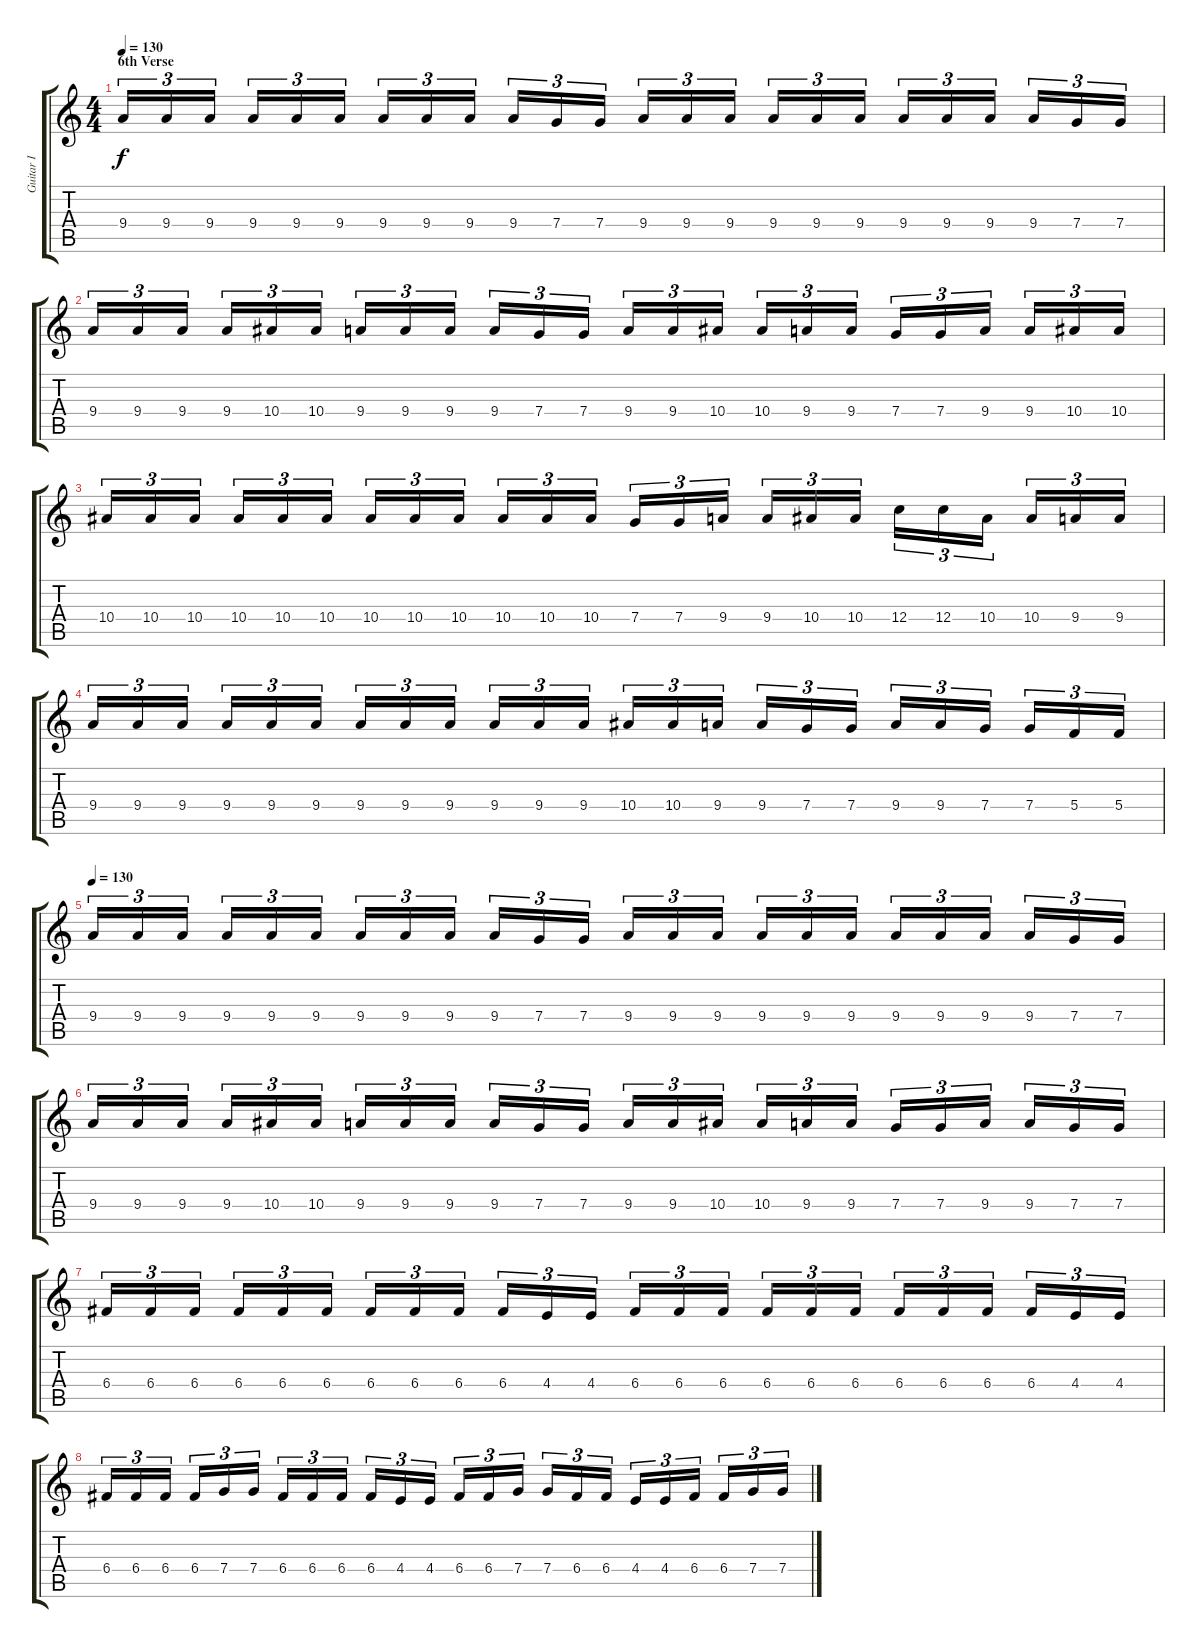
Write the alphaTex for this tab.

\track ("Guitar I" "Guitar I") {instrument distortionguitar}
\staff {score tabs}
\tuning (D4 A3 F3 C3 G2 D2) {hide}
\ts (4 4)
\section ("" "6th Verse")
\tempo 130
\clef g2
\ks c
9.4.16{tu (3 2) dy f} 9.4.16{tu (3 2)} 9.4.16{tu (3 2)} 9.4.16{tu (3 2)} 9.4.16{tu (3 2)} 9.4.16{tu (3 2)} 9.4.16{tu (3 2)} 9.4.16{tu (3 2)} 9.4.16{tu (3 2)} 9.4.16{tu (3 2)} 7.4.16{tu (3 2)} 7.4.16{tu (3 2)} 9.4.16{tu (3 2)} 9.4.16{tu (3 2)} 9.4.16{tu (3 2)} 9.4.16{tu (3 2)} 9.4.16{tu (3 2)} 9.4.16{tu (3 2)} 9.4.16{tu (3 2)} 9.4.16{tu (3 2)} 9.4.16{tu (3 2)} 9.4.16{tu (3 2)} 7.4.16{tu (3 2)} 7.4.16{tu (3 2)} |
9.4.16{tu (3 2)} 9.4.16{tu (3 2)} 9.4.16{tu (3 2)} 9.4.16{tu (3 2)} 10.4.16{tu (3 2)} 10.4.16{tu (3 2)} 9.4.16{tu (3 2)} 9.4.16{tu (3 2)} 9.4.16{tu (3 2)} 9.4.16{tu (3 2)} 7.4.16{tu (3 2)} 7.4.16{tu (3 2)} 9.4.16{tu (3 2)} 9.4.16{tu (3 2)} 10.4.16{tu (3 2)} 10.4.16{tu (3 2)} 9.4.16{tu (3 2)} 9.4.16{tu (3 2)} 7.4.16{tu (3 2)} 7.4.16{tu (3 2)} 9.4.16{tu (3 2)} 9.4.16{tu (3 2)} 10.4.16{tu (3 2)} 10.4.16{tu (3 2)} |
10.4.16{tu (3 2)} 10.4.16{tu (3 2)} 10.4.16{tu (3 2)} 10.4.16{tu (3 2)} 10.4.16{tu (3 2)} 10.4.16{tu (3 2)} 10.4.16{tu (3 2)} 10.4.16{tu (3 2)} 10.4.16{tu (3 2)} 10.4.16{tu (3 2)} 10.4.16{tu (3 2)} 10.4.16{tu (3 2)} 7.4.16{tu (3 2)} 7.4.16{tu (3 2)} 9.4.16{tu (3 2)} 9.4.16{tu (3 2)} 10.4.16{tu (3 2)} 10.4.16{tu (3 2)} 12.4.16{tu (3 2)} 12.4.16{tu (3 2)} 10.4.16{tu (3 2)} 10.4.16{tu (3 2)} 9.4.16{tu (3 2)} 9.4.16{tu (3 2)} |
9.4.16{tu (3 2)} 9.4.16{tu (3 2)} 9.4.16{tu (3 2)} 9.4.16{tu (3 2)} 9.4.16{tu (3 2)} 9.4.16{tu (3 2)} 9.4.16{tu (3 2)} 9.4.16{tu (3 2)} 9.4.16{tu (3 2)} 9.4.16{tu (3 2)} 9.4.16{tu (3 2)} 9.4.16{tu (3 2)} 10.4.16{tu (3 2)} 10.4.16{tu (3 2)} 9.4.16{tu (3 2)} 9.4.16{tu (3 2)} 7.4.16{tu (3 2)} 7.4.16{tu (3 2)} 9.4.16{tu (3 2)} 9.4.16{tu (3 2)} 7.4.16{tu (3 2)} 7.4.16{tu (3 2)} 5.4.16{tu (3 2)} 5.4.16{tu (3 2)} |
\tempo 130
9.4.16{tu (3 2)} 9.4.16{tu (3 2)} 9.4.16{tu (3 2)} 9.4.16{tu (3 2)} 9.4.16{tu (3 2)} 9.4.16{tu (3 2)} 9.4.16{tu (3 2)} 9.4.16{tu (3 2)} 9.4.16{tu (3 2)} 9.4.16{tu (3 2)} 7.4.16{tu (3 2)} 7.4.16{tu (3 2)} 9.4.16{tu (3 2)} 9.4.16{tu (3 2)} 9.4.16{tu (3 2)} 9.4.16{tu (3 2)} 9.4.16{tu (3 2)} 9.4.16{tu (3 2)} 9.4.16{tu (3 2)} 9.4.16{tu (3 2)} 9.4.16{tu (3 2)} 9.4.16{tu (3 2)} 7.4.16{tu (3 2)} 7.4.16{tu (3 2)} |
9.4.16{tu (3 2)} 9.4.16{tu (3 2)} 9.4.16{tu (3 2)} 9.4.16{tu (3 2)} 10.4.16{tu (3 2)} 10.4.16{tu (3 2)} 9.4.16{tu (3 2)} 9.4.16{tu (3 2)} 9.4.16{tu (3 2)} 9.4.16{tu (3 2)} 7.4.16{tu (3 2)} 7.4.16{tu (3 2)} 9.4.16{tu (3 2)} 9.4.16{tu (3 2)} 10.4.16{tu (3 2)} 10.4.16{tu (3 2)} 9.4.16{tu (3 2)} 9.4.16{tu (3 2)} 7.4.16{tu (3 2)} 7.4.16{tu (3 2)} 9.4.16{tu (3 2)} 9.4.16{tu (3 2)} 7.4.16{tu (3 2)} 7.4.16{tu (3 2)} |
6.4.16{tu (3 2)} 6.4.16{tu (3 2)} 6.4.16{tu (3 2)} 6.4.16{tu (3 2)} 6.4.16{tu (3 2)} 6.4.16{tu (3 2)} 6.4.16{tu (3 2)} 6.4.16{tu (3 2)} 6.4.16{tu (3 2)} 6.4.16{tu (3 2)} 4.4.16{tu (3 2)} 4.4.16{tu (3 2)} 6.4.16{tu (3 2)} 6.4.16{tu (3 2)} 6.4.16{tu (3 2)} 6.4.16{tu (3 2)} 6.4.16{tu (3 2)} 6.4.16{tu (3 2)} 6.4.16{tu (3 2)} 6.4.16{tu (3 2)} 6.4.16{tu (3 2)} 6.4.16{tu (3 2)} 4.4.16{tu (3 2)} 4.4.16{tu (3 2)} |
6.4.16{tu (3 2)} 6.4.16{tu (3 2)} 6.4.16{tu (3 2)} 6.4.16{tu (3 2)} 7.4.16{tu (3 2)} 7.4.16{tu (3 2)} 6.4.16{tu (3 2)} 6.4.16{tu (3 2)} 6.4.16{tu (3 2)} 6.4.16{tu (3 2)} 4.4.16{tu (3 2)} 4.4.16{tu (3 2)} 6.4.16{tu (3 2)} 6.4.16{tu (3 2)} 7.4.16{tu (3 2)} 7.4.16{tu (3 2)} 6.4.16{tu (3 2)} 6.4.16{tu (3 2)} 4.4.16{tu (3 2)} 4.4.16{tu (3 2)} 6.4.16{tu (3 2)} 6.4.16{tu (3 2)} 7.4.16{tu (3 2)} 7.4.16{tu (3 2)}
